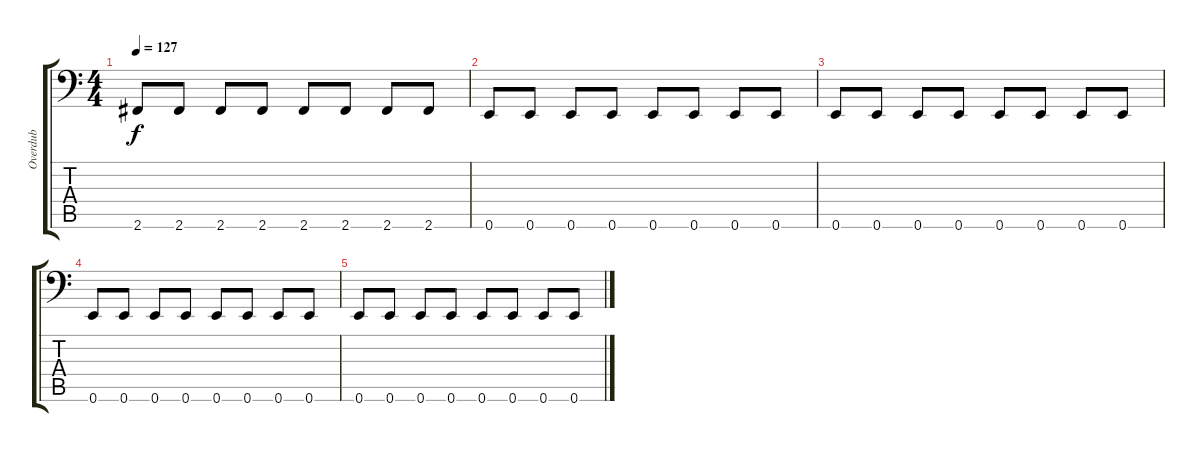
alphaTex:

\track ("Overdub" "Overdub") {instrument electricbassfinger}
\staff {score tabs}
\tuning (E3 B2 G2 D2 A1 E1) {hide}
\ts (4 4)
\tempo 127
\clef f4
\ks c
2.6.8{dy f} 2.6.8 2.6.8 2.6.8 2.6.8 2.6.8 2.6.8 2.6.8 |
0.6.8 0.6.8 0.6.8 0.6.8 0.6.8 0.6.8 0.6.8 0.6.8 |
0.6.8 0.6.8 0.6.8 0.6.8 0.6.8 0.6.8 0.6.8 0.6.8 |
0.6.8 0.6.8 0.6.8 0.6.8 0.6.8 0.6.8 0.6.8 0.6.8 |
0.6.8 0.6.8 0.6.8 0.6.8 0.6.8 0.6.8 0.6.8 0.6.8
